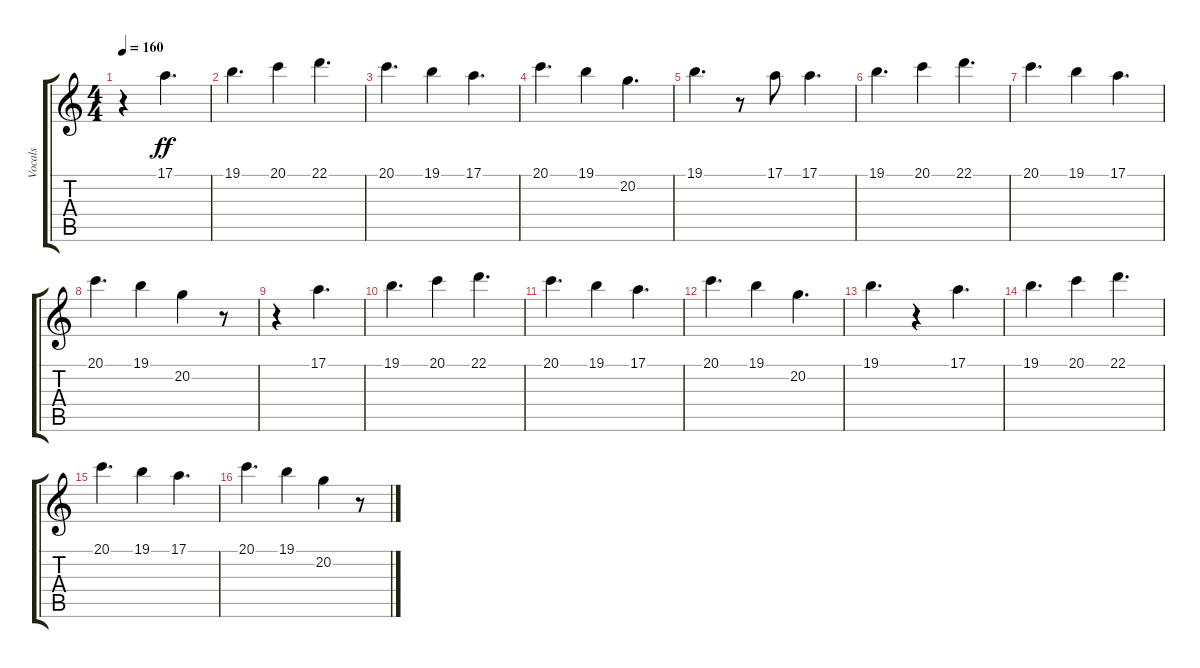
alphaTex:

\track ("Vocals" "Vocals") {instrument voiceoohs}
\staff {score tabs}
\tuning (E4 B3 G3 D3 A2 E2) {hide}
\ts (4 4)
\tempo 160
\clef g2
\ks c
r.4{dy ff} 17.1.4{d} |
19.1.4{d} 20.1.4 22.1.4{d} |
20.1.4{d} 19.1.4 17.1.4{d} |
20.1.4{d} 19.1.4 20.2.4{d} |
19.1.4{d} r.8 17.1.8 17.1.4{d} |
19.1.4{d} 20.1.4 22.1.4{d} |
20.1.4{d} 19.1.4 17.1.4{d} |
20.1.4{d} 19.1.4 20.2.4 r.8 |
r.4 17.1.4{d} |
19.1.4{d} 20.1.4 22.1.4{d} |
20.1.4{d} 19.1.4 17.1.4{d} |
20.1.4{d} 19.1.4 20.2.4{d} |
19.1.4{d} r.4 17.1.4{d} |
19.1.4{d} 20.1.4 22.1.4{d} |
20.1.4{d} 19.1.4 17.1.4{d} |
20.1.4{d} 19.1.4 20.2.4 r.8
